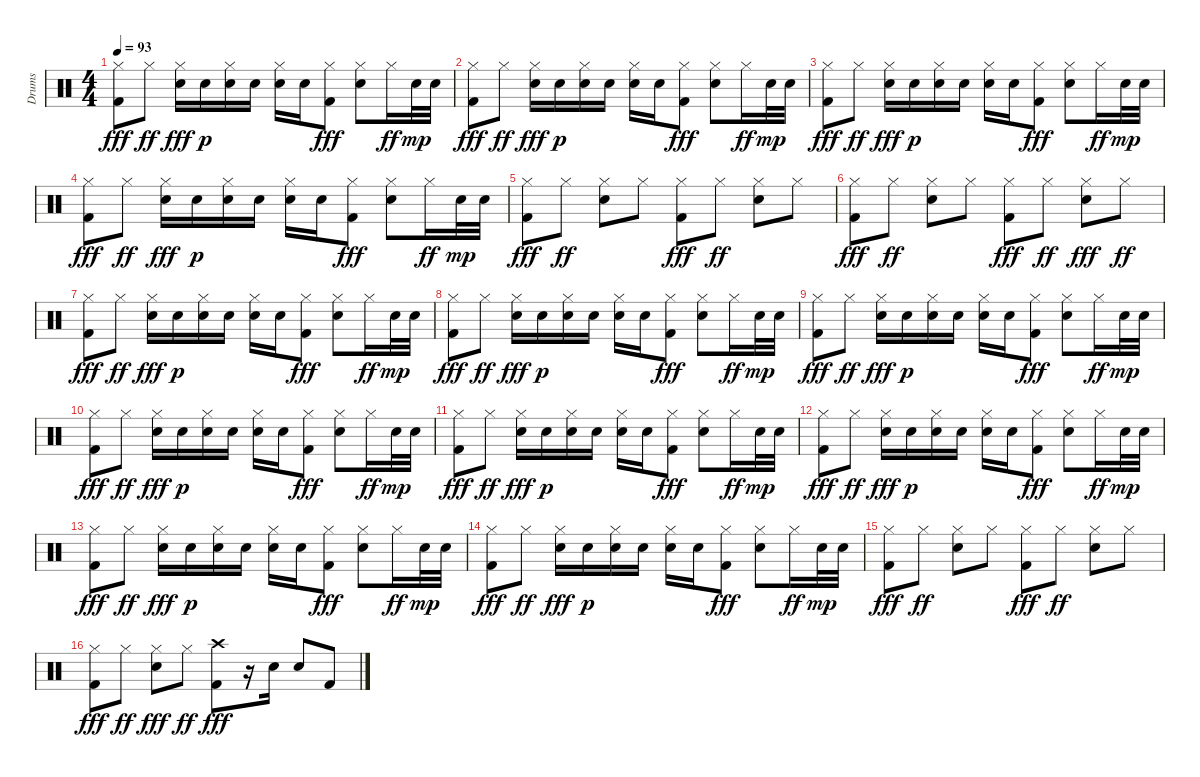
\track ("Drums" "Drums") {instrument percussion}
\staff {score}
\articulation defaults
\ts (4 4)
\tempo 93
\clef neutral
\ks c
("Hi-Hat (closed)" "Kick (hit) 2").8{dy fff} "Hi-Hat (closed)".8{dy ff} ("Hi-Hat (closed)" "Snare (hit) 2").16{dy fff} "Snare (hit) 2".16{dy p} ("Hi-Hat (closed)" "Snare (hit) 2").16 "Snare (hit) 2".16 ("Hi-Hat (closed)" "Snare (hit) 2").16 "Snare (hit) 2".16 ("Hi-Hat (closed)" "Kick (hit) 2").8{dy fff} ("Hi-Hat (closed)" "Snare (hit) 2").8 "Hi-Hat (closed)".16{dy ff} "Snare (hit) 2".32{dy mp} "Snare (hit) 2".32 |
("Hi-Hat (closed)" "Kick (hit) 2").8{dy fff} "Hi-Hat (closed)".8{dy ff} ("Hi-Hat (closed)" "Snare (hit) 2").16{dy fff} "Snare (hit) 2".16{dy p} ("Hi-Hat (closed)" "Snare (hit) 2").16 "Snare (hit) 2".16 ("Hi-Hat (closed)" "Snare (hit) 2").16 "Snare (hit) 2".16 ("Hi-Hat (closed)" "Kick (hit) 2").8{dy fff} ("Hi-Hat (closed)" "Snare (hit) 2").8 "Hi-Hat (closed)".16{dy ff} "Snare (hit) 2".32{dy mp} "Snare (hit) 2".32 |
("Hi-Hat (closed)" "Kick (hit) 2").8{dy fff} "Hi-Hat (closed)".8{dy ff} ("Hi-Hat (closed)" "Snare (hit) 2").16{dy fff} "Snare (hit) 2".16{dy p} ("Hi-Hat (closed)" "Snare (hit) 2").16 "Snare (hit) 2".16 ("Hi-Hat (closed)" "Snare (hit) 2").16 "Snare (hit) 2".16 ("Hi-Hat (closed)" "Kick (hit) 2").8{dy fff} ("Hi-Hat (closed)" "Snare (hit) 2").8 "Hi-Hat (closed)".16{dy ff} "Snare (hit) 2".32{dy mp} "Snare (hit) 2".32 |
("Hi-Hat (closed)" "Kick (hit) 2").8{dy fff} "Hi-Hat (closed)".8{dy ff} ("Hi-Hat (closed)" "Snare (hit) 2").16{dy fff} "Snare (hit) 2".16{dy p} ("Hi-Hat (closed)" "Snare (hit) 2").16 "Snare (hit) 2".16 ("Hi-Hat (closed)" "Snare (hit) 2").16 "Snare (hit) 2".16 ("Hi-Hat (closed)" "Kick (hit) 2").8{dy fff} ("Hi-Hat (closed)" "Snare (hit) 2").8 "Hi-Hat (closed)".16{dy ff} "Snare (hit) 2".32{dy mp} "Snare (hit) 2".32 |
("Hi-Hat (closed)" "Kick (hit) 2").8{dy fff} "Hi-Hat (closed)".8{dy ff} ("Hi-Hat (closed)" "Snare (hit) 2").8 "Hi-Hat (closed)".8 ("Hi-Hat (closed)" "Kick (hit) 2").8{dy fff} "Hi-Hat (closed)".8{dy ff} ("Hi-Hat (closed)" "Snare (hit) 2").8 "Hi-Hat (closed)".8 |
("Hi-Hat (closed)" "Kick (hit) 2").8{dy fff} "Hi-Hat (closed)".8{dy ff} ("Hi-Hat (closed)" "Snare (hit) 2").8 "Hi-Hat (closed)".8 ("Hi-Hat (closed)" "Kick (hit) 2").8{dy fff} "Hi-Hat (closed)".8{dy ff} ("Hi-Hat (closed)" "Snare (hit) 2").8{dy fff} "Hi-Hat (closed)".8{dy ff} |
("Hi-Hat (closed)" "Kick (hit) 2").8{dy fff} "Hi-Hat (closed)".8{dy ff} ("Hi-Hat (closed)" "Snare (hit) 2").16{dy fff} "Snare (hit) 2".16{dy p} ("Hi-Hat (closed)" "Snare (hit) 2").16 "Snare (hit) 2".16 ("Hi-Hat (closed)" "Snare (hit) 2").16 "Snare (hit) 2".16 ("Hi-Hat (closed)" "Kick (hit) 2").8{dy fff} ("Hi-Hat (closed)" "Snare (hit) 2").8 "Hi-Hat (closed)".16{dy ff} "Snare (hit) 2".32{dy mp} "Snare (hit) 2".32 |
("Hi-Hat (closed)" "Kick (hit) 2").8{dy fff} "Hi-Hat (closed)".8{dy ff} ("Hi-Hat (closed)" "Snare (hit) 2").16{dy fff} "Snare (hit) 2".16{dy p} ("Hi-Hat (closed)" "Snare (hit) 2").16 "Snare (hit) 2".16 ("Hi-Hat (closed)" "Snare (hit) 2").16 "Snare (hit) 2".16 ("Hi-Hat (closed)" "Kick (hit) 2").8{dy fff} ("Hi-Hat (closed)" "Snare (hit) 2").8 "Hi-Hat (closed)".16{dy ff} "Snare (hit) 2".32{dy mp} "Snare (hit) 2".32 |
("Hi-Hat (closed)" "Kick (hit) 2").8{dy fff} "Hi-Hat (closed)".8{dy ff} ("Hi-Hat (closed)" "Snare (hit) 2").16{dy fff} "Snare (hit) 2".16{dy p} ("Hi-Hat (closed)" "Snare (hit) 2").16 "Snare (hit) 2".16 ("Hi-Hat (closed)" "Snare (hit) 2").16 "Snare (hit) 2".16 ("Hi-Hat (closed)" "Kick (hit) 2").8{dy fff} ("Hi-Hat (closed)" "Snare (hit) 2").8 "Hi-Hat (closed)".16{dy ff} "Snare (hit) 2".32{dy mp} "Snare (hit) 2".32 |
("Hi-Hat (closed)" "Kick (hit) 2").8{dy fff} "Hi-Hat (closed)".8{dy ff} ("Hi-Hat (closed)" "Snare (hit) 2").16{dy fff} "Snare (hit) 2".16{dy p} ("Hi-Hat (closed)" "Snare (hit) 2").16 "Snare (hit) 2".16 ("Hi-Hat (closed)" "Snare (hit) 2").16 "Snare (hit) 2".16 ("Hi-Hat (closed)" "Kick (hit) 2").8{dy fff} ("Hi-Hat (closed)" "Snare (hit) 2").8 "Hi-Hat (closed)".16{dy ff} "Snare (hit) 2".32{dy mp} "Snare (hit) 2".32 |
("Hi-Hat (closed)" "Kick (hit) 2").8{dy fff} "Hi-Hat (closed)".8{dy ff} ("Hi-Hat (closed)" "Snare (hit) 2").16{dy fff} "Snare (hit) 2".16{dy p} ("Hi-Hat (closed)" "Snare (hit) 2").16 "Snare (hit) 2".16 ("Hi-Hat (closed)" "Snare (hit) 2").16 "Snare (hit) 2".16 ("Hi-Hat (closed)" "Kick (hit) 2").8{dy fff} ("Hi-Hat (closed)" "Snare (hit) 2").8 "Hi-Hat (closed)".16{dy ff} "Snare (hit) 2".32{dy mp} "Snare (hit) 2".32 |
("Hi-Hat (closed)" "Kick (hit) 2").8{dy fff} "Hi-Hat (closed)".8{dy ff} ("Hi-Hat (closed)" "Snare (hit) 2").16{dy fff} "Snare (hit) 2".16{dy p} ("Hi-Hat (closed)" "Snare (hit) 2").16 "Snare (hit) 2".16 ("Hi-Hat (closed)" "Snare (hit) 2").16 "Snare (hit) 2".16 ("Hi-Hat (closed)" "Kick (hit) 2").8{dy fff} ("Hi-Hat (closed)" "Snare (hit) 2").8 "Hi-Hat (closed)".16{dy ff} "Snare (hit) 2".32{dy mp} "Snare (hit) 2".32 |
("Hi-Hat (closed)" "Kick (hit) 2").8{dy fff} "Hi-Hat (closed)".8{dy ff} ("Hi-Hat (closed)" "Snare (hit) 2").16{dy fff} "Snare (hit) 2".16{dy p} ("Hi-Hat (closed)" "Snare (hit) 2").16 "Snare (hit) 2".16 ("Hi-Hat (closed)" "Snare (hit) 2").16 "Snare (hit) 2".16 ("Hi-Hat (closed)" "Kick (hit) 2").8{dy fff} ("Hi-Hat (closed)" "Snare (hit) 2").8 "Hi-Hat (closed)".16{dy ff} "Snare (hit) 2".32{dy mp} "Snare (hit) 2".32 |
("Hi-Hat (closed)" "Kick (hit) 2").8{dy fff} "Hi-Hat (closed)".8{dy ff} ("Hi-Hat (closed)" "Snare (hit) 2").16{dy fff} "Snare (hit) 2".16{dy p} ("Hi-Hat (closed)" "Snare (hit) 2").16 "Snare (hit) 2".16 ("Hi-Hat (closed)" "Snare (hit) 2").16 "Snare (hit) 2".16 ("Hi-Hat (closed)" "Kick (hit) 2").8{dy fff} ("Hi-Hat (closed)" "Snare (hit) 2").8 "Hi-Hat (closed)".16{dy ff} "Snare (hit) 2".32{dy mp} "Snare (hit) 2".32 |
("Hi-Hat (closed)" "Kick (hit) 2").8{dy fff} "Hi-Hat (closed)".8{dy ff} ("Hi-Hat (closed)" "Snare (hit) 2").8 "Hi-Hat (closed)".8 ("Hi-Hat (closed)" "Kick (hit) 2").8{dy fff} "Hi-Hat (closed)".8{dy ff} ("Hi-Hat (closed)" "Snare (hit) 2").8 "Hi-Hat (closed)".8 |
("Hi-Hat (closed)" "Kick (hit) 2").8{dy fff} "Hi-Hat (closed)".8{dy ff} ("Hi-Hat (closed)" "Snare (hit) 2").8{dy fff} "Hi-Hat (closed)".8{dy ff} ("Crash high (hit)" "Kick (hit) 2").8{dy fff} r.16 "Snare (hit) 2".16 "Snare (hit) 2".8 "Kick (hit) 2".8
